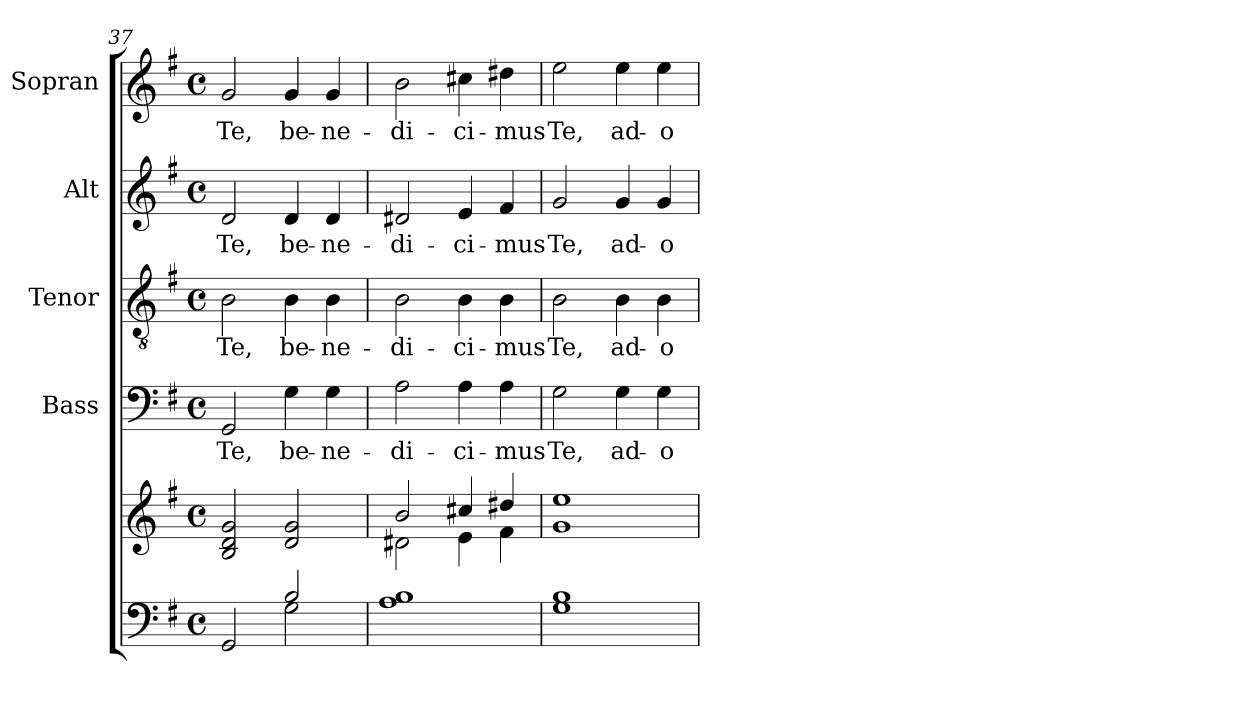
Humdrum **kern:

**kern	**kern	**kern	**text	**kern	**text	**kern	**text	**kern	**text
*part5	*part5	*part4	*part4	*part3	*part3	*part2	*part2	*part1	*part1
*staff6	*staff5	*staff4	*staff4	*staff3	*staff3	*staff2	*staff2	*staff1	*staff1
*	*	*I"Bass	*	*I"Tenor	*	*I"Alt	*	*I"Sopran	*
*	*	*I'B.	*	*I'T.	*	*I'A.	*	*I'S.	*
!!LO:PB:g=z
*clefF4	*clefG2	*clefF4	*	*clefGv2	*	*clefG2	*	*clefG2	*
*k[f#]	*k[f#]	*k[f#]	*	*k[f#]	*	*k[f#]	*	*k[f#]	*
*G:	*G:	*G:	*	*G:	*	*G:	*	*G:	*
*M4/4	*M4/4	*M4/4	*	*M4/4	*	*M4/4	*	*M4/4	*
*met(c)	*met(c)	*met(c)	*	*met(c)	*	*met(c)	*	*met(c)	*
=37	=37	=37	=37	=37	=37	=37	=37	=37	=37
*^	*	*	*	*	*	*	*	*	*
!	!	!	!	!LO:LY:b	!	!LO:LY:b	!	!LO:LY:b	!	!LO:LY:b
2ryy	2GG/	2B/ 2d/ 2g/	2GG/	Te,	2B\	Te,	2d/	Te,	2g/	Te,
!	!	!	!	!LO:LY:b	!	!LO:LY:b	!	!LO:LY:b	!	!LO:LY:b
2B/	2G\	2d/ 2g/	4G\	be-	4B\	be-	4d/	be-	4g/	be-
!	!	!	!	!LO:LY:b	!	!LO:LY:b	!	!LO:LY:b	!	!LO:LY:b
.	.	.	4G\	-ne-	4B\	-ne-	4d/	-ne-	4g/	-ne-
*v	*v	*	*	*	*	*	*	*	*	*
=38	=38	=38	=38	=38	=38	=38	=38	=38	=38
*	*^	*	*	*	*	*	*	*	*
!	!	!	!	!LO:LY:b	!	!LO:LY:b	!	!LO:LY:b	!	!LO:LY:b
1A 1B	2b/	2d#X\	2A\	-di-	2B\	-di-	2d#X/	-di-	2b\	-di-
!	!	!	!	!LO:LY:b	!	!LO:LY:b	!	!LO:LY:b	!	!LO:LY:b
.	4cc#X/	4e\	4A\	-ci-	4B\	-ci-	4e/	-ci-	4cc#X\	-ci-
!	!	!	!	!LO:LY:b	!	!LO:LY:b	!	!LO:LY:b	!	!LO:LY:b
.	4dd#X/	4f#\	4A\	-mus	4B\	-mus	4f#/	-mus	4dd#X\	-mus
=39	=39	=39	=39	=39	=39	=39	=39	=39	=39	=39
!	!	!	!	!LO:LY:b	!	!LO:LY:b	!	!LO:LY:b	!	!LO:LY:b
1G 1B	1ee	1g	2G\	Te,	2B\	Te,	2g/	Te,	2ee\	Te,
!	!	!	!	!LO:LY:b	!	!LO:LY:b	!	!LO:LY:b	!	!LO:LY:b
.	.	.	4G\	ad-	4B\	ad-	4g/	ad-	4ee\	ad-
!	!	!	!	!LO:LY:b	!	!LO:LY:b	!	!LO:LY:b	!	!LO:LY:b
.	.	.	4G\	-o-	4B\	-o-	4g/	-o-	4ee\	-o-
*	*v	*v	*	*	*	*	*	*	*	*
=	=	=	=	=	=	=	=	=	=
*-	*-	*-	*-	*-	*-	*-	*-	*-	*-
